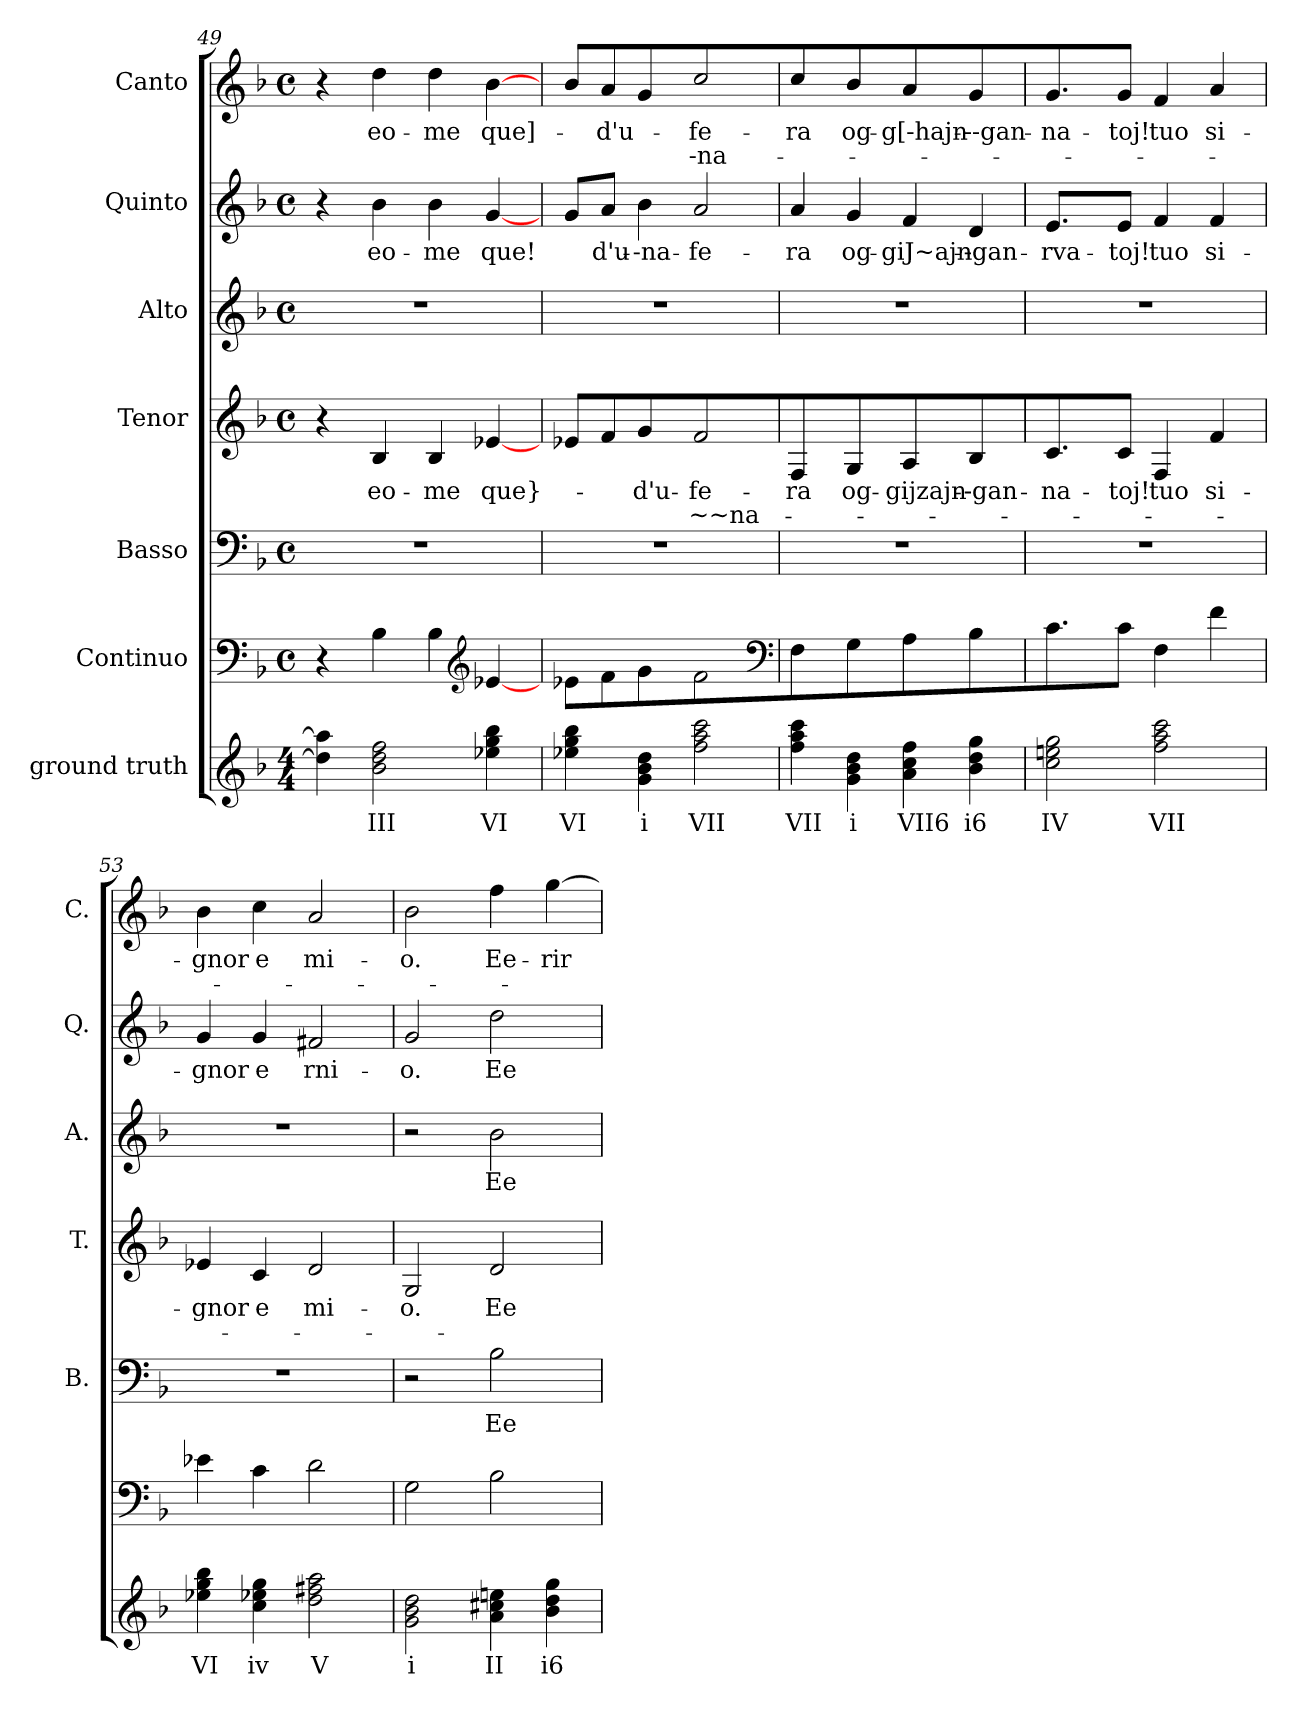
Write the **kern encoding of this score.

**kern	**text	**kern	**kern	**text	**kern	**text	**text	**kern	**text	**kern	**text	**kern	**text	**text
*part7	*part7	*part6	*part5	*part5	*part4	*part4	*part4	*part3	*part3	*part2	*part2	*part1	*part1	*part1
*staff7	*staff7	*staff6	*staff5	*staff5	*staff4	*staff4	*staff4	*staff3	*staff3	*staff2	*staff2	*staff1	*staff1	*staff1
*I"ground truth	*	*I"Continuo	*I"Basso	*	*I"Tenor	*	*	*I"Alto	*	*I"Quinto	*	*I"Canto	*	*
*	*	*	*I'B.	*	*I'T.	*	*	*I'A.	*	*I'Q.	*	*I'C.	*	*
!!LO:PB:g=z
*	*	*clefF4	*clefF4	*	*clefG2	*	*	*clefG2	*	*clefG2	*	*clefG2	*	*
*k[b-]	*	*k[b-]	*k[b-]	*	*k[b-]	*	*	*k[b-]	*	*k[b-]	*	*k[b-]	*	*
*	*	*F:	*F:	*	*F:	*	*	*F:	*	*F:	*	*F:	*	*
*M4/4	*	*M4/4	*M4/4	*	*M4/4	*	*	*M4/4	*	*M4/4	*	*M4/4	*	*
*	*	*met(c)	*met(c)	*	*met(c)	*	*	*met(c)	*	*met(c)	*	*met(c)	*	*
=49	=49	=49	=49	=49	=49	=49	=49	=49	=49	=49	=49	=49	=49	=49
4dd] 4aa]	.	4r	1r	.	4r	.	.	1r	.	4r	.	4r	.	.
2b- 2dd 2ff	III	4B-	.	.	4B-	-eo-	.	.	.	4b-	-eo-	4dd	-eo-	.
.	.	4B-	.	.	4B-	-me	.	.	.	4b-	-me	4dd	-me	.
*	*	*clefG2	*	*	*	*	*	*	*	*	*	*	*	*
4ee-X 4gg 4bb-	VI	[4e-	.	.	[4e-	-que}-	.	.	.	[4g	-que!	[4b-	-que]-	.
=50	=50	=50	=50	=50	=50	=50	=50	=50	=50	=50	=50	=50	=50	=50
4ee-X 4gg 4bb-	VI	8e-L	1r	.	8e-L	.	.	1r	.	8gJ	.	8b-L	.	.
.	.	8f	.	.	8f	.	.	.	.	8aJ	-d'u-	8a	-d'u-	.
4g 4b- 4dd	i	4g	.	.	4g	-d'u-	.	.	.	4b-	--na-	4g	.	.
2ff 2aa 2ccc	VII	2f	.	.	2f	-fe-	-~~na-	.	.	2a	-fe-	2cc	-fe-	--na-
*	*	*clefF4	*	*	*	*	*	*	*	*	*	*	*	*
=51	=51	=51	=51	=51	=51	=51	=51	=51	=51	=51	=51	=51	=51	=51
4ff 4aa 4ccc	VII	4F	1r	.	4F	-ra	.	1r	.	4a	-ra	4cc	-ra	.
4g 4b- 4dd	i	4G	.	.	4G	-og-	.	.	.	4g	-og-	4b-	-og-	.
4a 4cc 4ff	VII6	4A	.	.	4A	-gijzajn-	.	.	.	4f	-giJ~ajn-	4a	-g[-hajn-	.
4b- 4dd 4gg	i6	4B-	.	.	4B-	--gan-	.	.	.	4d	--gan-	4g	---gan-	.
=52	=52	=52	=52	=52	=52	=52	=52	=52	=52	=52	=52	=52	=52	=52
2cc 2een 2gg	IV	4.c	1r	.	4.c	-na-	.	1r	.	4.e	-rva-	4.g	-na-	.
.	.	8cJ	.	.	8cJ	-toj!	.	.	.	8eJ	-toj!	8gJ	-toj!	.
2ff 2aa 2ccc	VII	4F	.	.	4F	-tuo	.	.	.	4f	-tuo	4f	-tuo	.
.	.	4f	.	.	4f	-si-	.	.	.	4f	-si-	4a	-si-	.
=53	=53	=53	=53	=53	=53	=53	=53	=53	=53	=53	=53	=53	=53	=53
4ee-X 4gg 4bb-	VI	4e-	1r	.	4e-	-gnor	.	1r	.	4g	-gnor	4b-	-gnor	.
4cc 4ee-X 4gg	iv	4c	.	.	4c	-e	.	.	.	4g	-e	4cc	-e	.
2dd 2ff#X 2aa	V	2d	.	.	2d	-mi-	.	.	.	2f#	-rni-	2a	-mi-	.
!!LO:LB:g=z
=54	=54	=54	=54	=54	=54	=54	=54	=54	=54	=54	=54	=54	=54	=54
2g 2b- 2dd	i	2G	2r	.	2G	-o.	.	2r	.	2g	-o.	2b-	-o.	.
4a 4cc#X 4een	II	2B-	2B-	-Ee-	2d	-Ee-	.	2b-	-Ee-	2dd	-Ee-	4ff	-Ee-	.
4b- 4dd 4gg	i6	.	.	.	.	.	.	.	.	.	.	[4gg	-rir	.
=	=	=	=	=	=	=	=	=	=	=	=	=	=	=
*-	*-	*-	*-	*-	*-	*-	*-	*-	*-	*-	*-	*-	*-	*-
